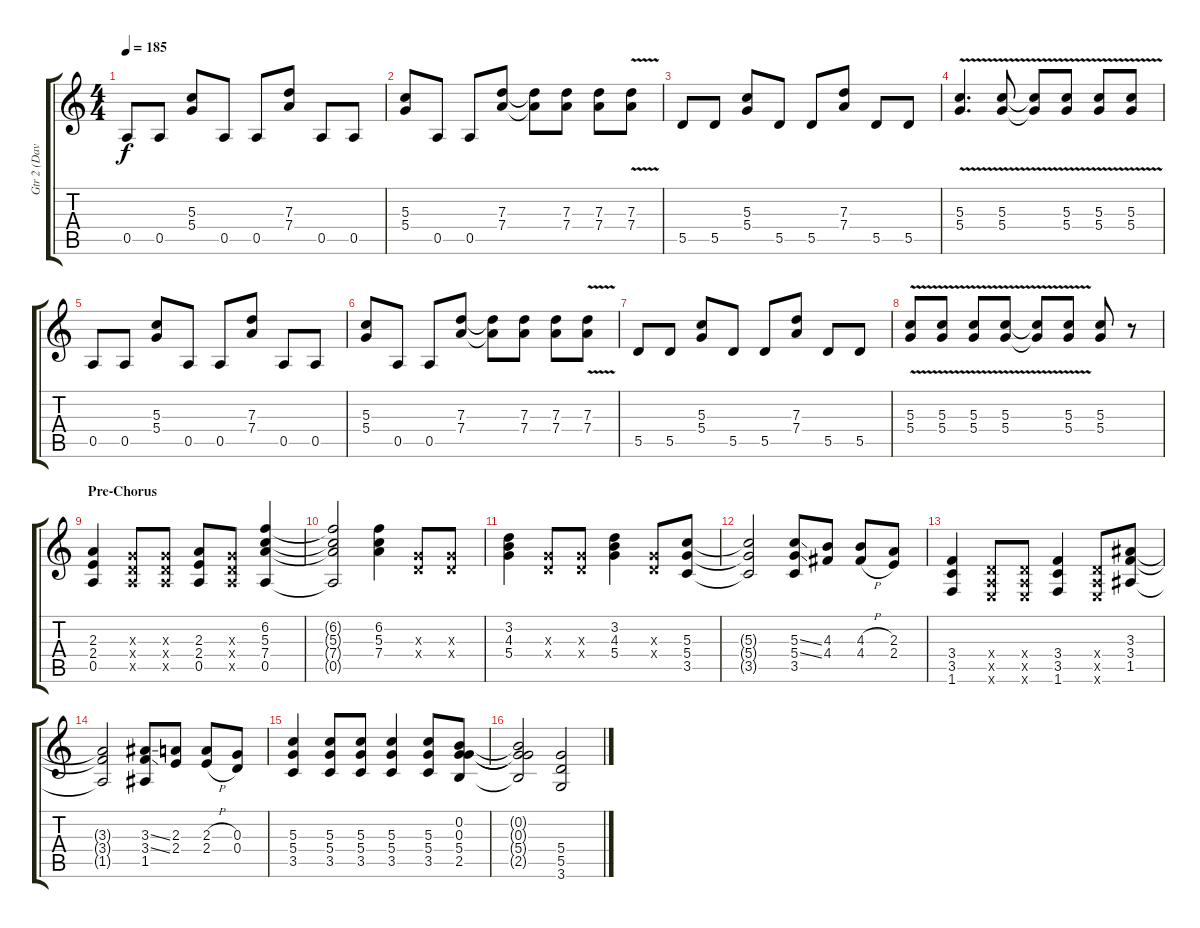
\track ("Gtr 2 (Dave Murray" "Gtr 2 (Dav") {instrument distortionguitar}
\staff {score tabs}
\tuning (E4 B3 G3 D3 A2 E2) {hide}
\ts (4 4)
\tempo 185
\clef g2
\ks c
0.5.8{dy f} 0.5.8 (5.3 5.4).8 0.5.8 0.5.8 (7.3 7.4).8 0.5.8 0.5.8 |
(5.3 5.4).8 0.5.8 0.5.8 (7.3 7.4).8 (7.3{t} 7.4{t}).8 (7.3 7.4).8 (7.3 7.4).8 (7.3{v} 7.4{v}).8 |
5.5.8 5.5.8 (5.3 5.4).8 5.5.8 5.5.8 (7.3 7.4).8 5.5.8 5.5.8 |
(5.3{v} 5.4{v}).4{d} (5.3{v} 5.4{v}).8 (5.3{t} 5.4{t}).8 (5.3{v} 5.4{v}).8 (5.3{v} 5.4{v}).8 (5.3{v} 5.4{v}).8 |
0.5.8 0.5.8 (5.3 5.4).8 0.5.8 0.5.8 (7.3 7.4).8 0.5.8 0.5.8 |
(5.3 5.4).8 0.5.8 0.5.8 (7.3 7.4).8 (7.3{t} 7.4{t}).8 (7.3 7.4).8 (7.3 7.4).8 (7.3{v} 7.4{v}).8 |
5.5.8 5.5.8 (5.3 5.4).8 5.5.8 5.5.8 (7.3 7.4).8 5.5.8 5.5.8 |
(5.3{v} 5.4{v}).8 (5.3{v} 5.4{v}).8 (5.3{v} 5.4{v}).8 (5.3{v} 5.4{v}).8 (5.3{t} 5.4{t}).8 (5.3{v} 5.4{v}).8 (5.3 5.4).8 r.8 |
\section ("" "Pre-Chorus")
(2.3 2.4 0.5).4 (0.3{x} 0.4{x} 0.5{x}).8 (0.3{x} 0.4{x} 0.5{x}).8 (2.3 2.4 0.5).8 (0.3{x} 0.4{x} 0.5{x}).8 (6.2 5.3 7.4 0.5).4 |
(6.2{t} 5.3{t} 7.4{t} 0.5{t}).2 (6.2 5.3 7.4).4 (0.3{x} 0.4{x}).8 (0.3{x} 0.4{x}).8 |
(3.2 4.3 5.4).4 (0.3{x} 0.4{x}).8 (0.3{x} 0.4{x}).8 (3.2 4.3 5.4).4 (0.3{x} 0.4{x}).8 (5.3 5.4 3.5).8 |
(5.3{t} 5.4{t} 3.5{t}).2 (5.3{ss} 5.4{ss} 3.5).8 (4.3 4.4).8 (4.3{h} 4.4{h}).8 (2.3 2.4).8 |
(3.4 3.5 1.6).4 (0.4{x} 0.5{x} 0.6{x}).8 (0.4{x} 0.5{x} 0.6{x}).8 (3.4 3.5 1.6).4 (0.4{x} 0.5{x} 0.6{x}).8 (3.3 3.4 1.5).8 |
(3.3{t} 3.4{t} 1.5{t}).2 (3.3{ss} 3.4{ss} 1.5).8 (2.3 2.4).8 (2.3{h} 2.4{h}).8 (0.3 0.4).8 |
(5.3 5.4 3.5).4 (5.3 5.4 3.5).8 (5.3 5.4 3.5).8 (5.3 5.4 3.5).4 (5.3 5.4 3.5).8 (0.2 0.3 5.4 2.5).8 |
(0.2{t} 0.3{t} 5.4{t} 2.5{t}).2 (5.4 5.5 3.6).2
